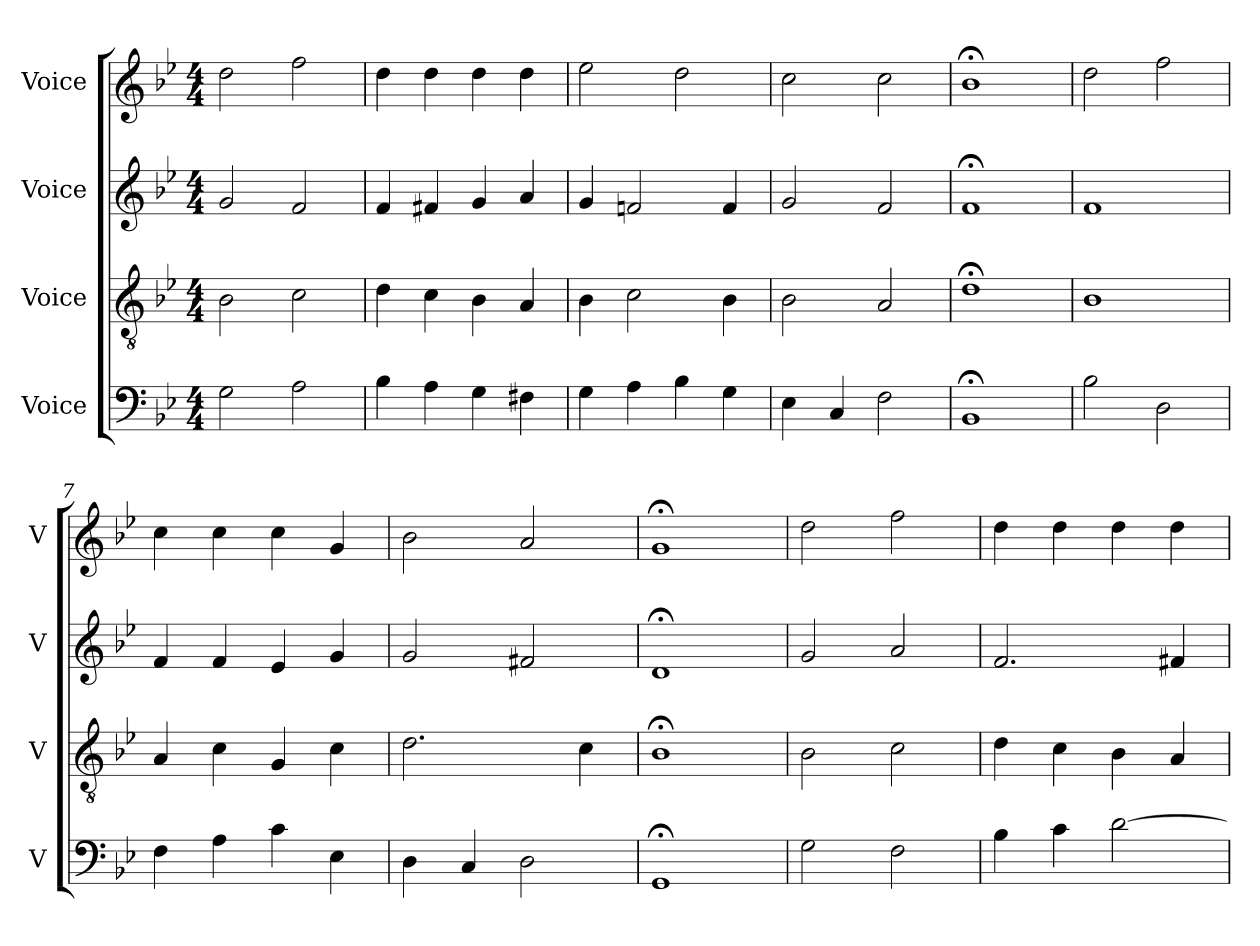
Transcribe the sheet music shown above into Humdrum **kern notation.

**kern	**kern	**kern	**kern
*part4	*part3	*part2	*part1
*staff4	*staff3	*staff2	*staff1
*I"Voice	*I"Voice	*I"Voice	*I"Voice
*I'V	*I'V	*I'V	*I'V
*clefF4	*clefGv2	*clefG2	*clefG2
*k[b-e-]	*k[b-e-]	*k[b-e-]	*k[b-e-]
*M4/4	*M4/4	*M4/4	*M4/4
*MM100	*MM100	*MM100	*MM100
=1	=1	=1	=1
2G\	2B-\	2g/	2dd\
2A\	2c\	2f/	2ff\
=2	=2	=2	=2
4B-\	4d\	4f/	4dd\
4A\	4c\	4f#X/	4dd\
4G\	4B-\	4g/	4dd\
4F#X\	4A/	4a/	4dd\
=3	=3	=3	=3
4G\	4B-\	4g/	2ee-\
4A\	2c\	2fn/	.
4B-\	.	.	2dd\
4G\	4B-\	4f/	.
=4	=4	=4	=4
4E-\	2B-\	2g/	2cc\
4C/	.	.	.
2F\	2A/	2f/	2cc\
=5	=5	=5	=5
1BB-;	1d;	1f;	1b-;
=6	=6	=6	=6
2B-\	1B-	1f	2dd\
2D\	.	.	2ff\
=7	=7	=7	=7
4F\	4A/	4f/	4cc\
4A\	4c\	4f/	4cc\
4c\	4G/	4e-/	4cc\
4E-\	4c\	4g/	4g/
=8	=8	=8	=8
4D\	2.d\	2g/	2b-\
4C/	.	.	.
2D\	.	2f#X/	2a/
.	4c\	.	.
=9	=9	=9	=9
1GG;	1B-;	1d;	1g;
=10	=10	=10	=10
2G\	2B-\	2g/	2dd\
2F\	2c\	2a/	2ff\
!!LO:LB:g=z
=11	=11	=11	=11
4B-\	4d\	2.f/	4dd\
4c\	4c\	.	4dd\
[2d\	4B-\	.	4dd\
.	4A/	4f#X/	4dd\
=	=	=	=
*-	*-	*-	*-
